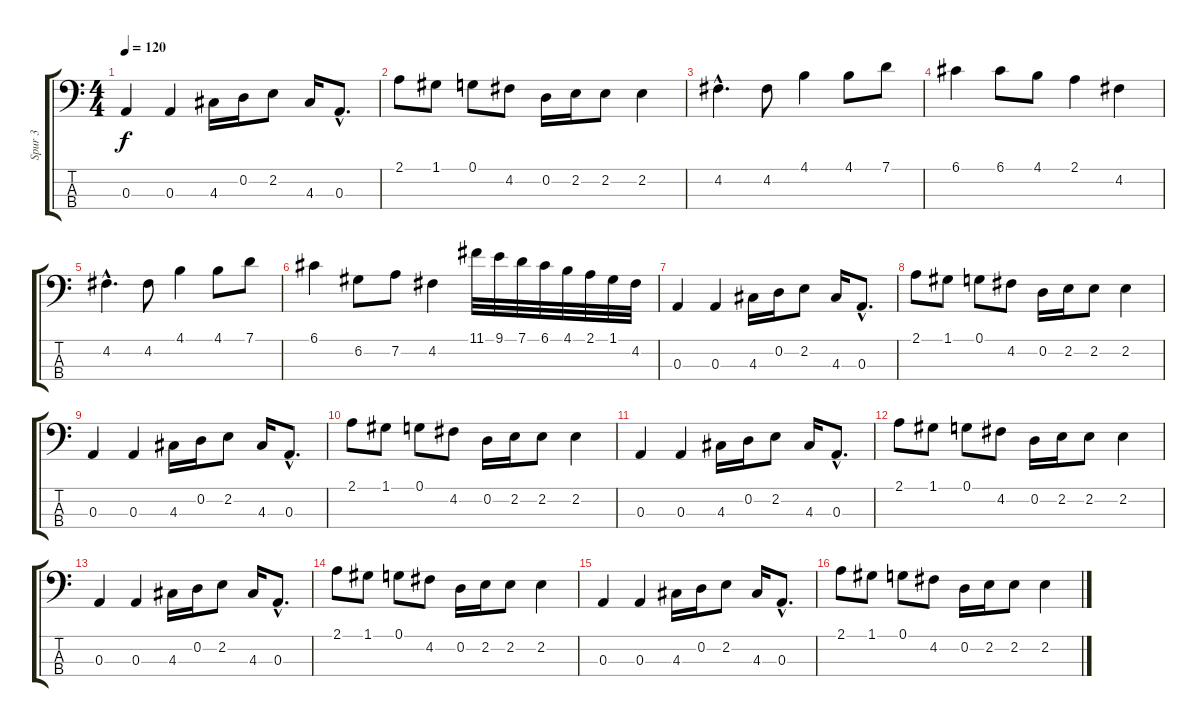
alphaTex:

\track ("Spur 3" "Spur 3") {instrument electricbassfinger}
\staff {score tabs}
\tuning (G2 D2 A1 E1) {hide}
\ts (4 4)
\tempo 120
\clef f4
\ks c
0.3.4{dy f} 0.3.4 4.3.16 0.2.16 2.2.8 4.3.16 0.3{hac}.8{d} |
2.1.8 1.1.8 0.1.8 4.2.8 0.2.16 2.2.16 2.2.8 2.2.4 |
4.2{hac}.4{d} 4.2.8 4.1.4 4.1.8 7.1.8 |
6.1.4 6.1.8 4.1.8 2.1.4 4.2.4 |
4.2{hac}.4{d} 4.2.8 4.1.4 4.1.8 7.1.8 |
6.1.4 6.2.8 7.2.8 4.2.4 11.1.32 9.1.32 7.1.32 6.1.32 4.1.32 2.1.32 1.1.32 4.2.32 |
0.3.4 0.3.4 4.3.16 0.2.16 2.2.8 4.3.16 0.3{hac}.8{d} |
2.1.8 1.1.8 0.1.8 4.2.8 0.2.16 2.2.16 2.2.8 2.2.4 |
0.3.4 0.3.4 4.3.16 0.2.16 2.2.8 4.3.16 0.3{hac}.8{d} |
2.1.8 1.1.8 0.1.8 4.2.8 0.2.16 2.2.16 2.2.8 2.2.4 |
0.3.4 0.3.4 4.3.16 0.2.16 2.2.8 4.3.16 0.3{hac}.8{d} |
2.1.8 1.1.8 0.1.8 4.2.8 0.2.16 2.2.16 2.2.8 2.2.4 |
0.3.4 0.3.4 4.3.16 0.2.16 2.2.8 4.3.16 0.3{hac}.8{d} |
2.1.8 1.1.8 0.1.8 4.2.8 0.2.16 2.2.16 2.2.8 2.2.4 |
0.3.4 0.3.4 4.3.16 0.2.16 2.2.8 4.3.16 0.3{hac}.8{d} |
2.1.8 1.1.8 0.1.8 4.2.8 0.2.16 2.2.16 2.2.8 2.2.4
